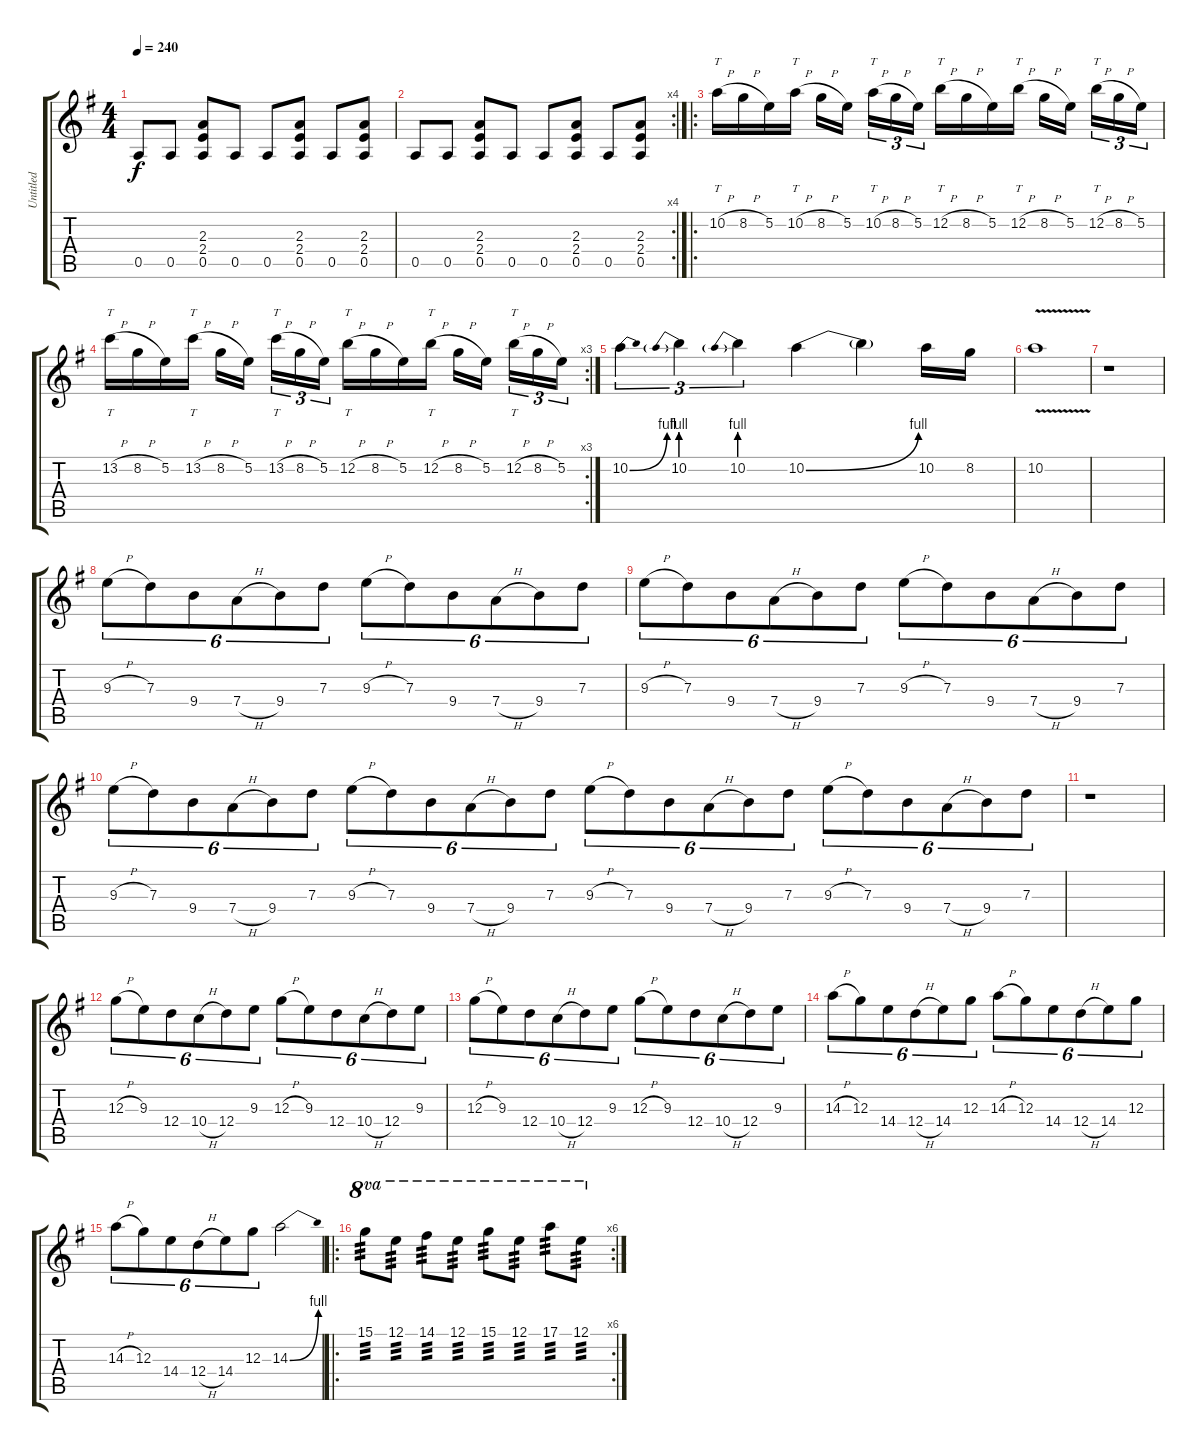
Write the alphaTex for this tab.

\track ("Untitled" "Untitled") {instrument distortionguitar}
\staff {score tabs}
\tuning (E4 B3 G3 D3 A2 E2) {hide}
\ts (4 4)
\tempo 240
\clef g2
\ks g
0.5.8{dy f} 0.5.8 (2.3 2.4 0.5).8 0.5.8 0.5.8 (2.3 2.4 0.5).8 0.5.8 (2.3 2.4 0.5).8 |
\rc 4
0.5.8 0.5.8 (2.3 2.4 0.5).8 0.5.8 0.5.8 (2.3 2.4 0.5).8 0.5.8 (2.3 2.4 0.5).8 |
\ro
10.2{h}.16{tt} 8.2{h}.16 5.2.16 10.2{h}.16{tt} 8.2{h}.16 5.2.16{beam splitsecondary} 10.2{h}.16{tt tu (3 2)} 8.2{h}.16{tu (3 2)} 5.2.16{tu (3 2)} 12.2{h}.16{tt} 8.2{h}.16 5.2.16 12.2{h}.16{tt} 8.2{h}.16 5.2.16{beam splitsecondary} 12.2{h}.16{tt tu (3 2)} 8.2{h}.16{tu (3 2)} 5.2.16{tu (3 2)} |
\rc 3
13.2{h}.16{tt} 8.2{h}.16 5.2.16 13.2{h}.16{tt} 8.2{h}.16 5.2.16{beam splitsecondary} 13.2{h}.16{tt tu (3 2)} 8.2{h}.16{tu (3 2)} 5.2.16{tu (3 2)} 12.2{h}.16{tt} 8.2{h}.16 5.2.16 12.2{h}.16{tt} 8.2{h}.16 5.2.16{beam splitsecondary} 12.2{h}.16{tt tu (3 2)} 8.2{h}.16{tu (3 2)} 5.2.16{tu (3 2)} |
10.2{be (bend 0 0 60 4)}.4{tu (3 2)} 10.2{be (prebend 0 4 60 4)}.4{tu (3 2)} 10.2{be (prebend 0 4 60 4)}.4{tu (3 2)} 10.2{be (bend 0 0 60 4)}.4 10.2{t}.4 10.2{be (hold 40 0 60 0)}.16 8.2.16 |
10.2{v}.1 |
r.1 |
9.3{h}.8{tu (6 4)} 7.3.8{tu (6 4)} 9.4.8{tu (6 4)} 7.4{h}.8{tu (6 4)} 9.4.8{tu (6 4)} 7.3.8{tu (6 4)} 9.3{h}.8{tu (6 4)} 7.3.8{tu (6 4)} 9.4.8{tu (6 4)} 7.4{h}.8{tu (6 4)} 9.4.8{tu (6 4)} 7.3.8{tu (6 4)} |
9.3{h}.8{tu (6 4)} 7.3.8{tu (6 4)} 9.4.8{tu (6 4)} 7.4{h}.8{tu (6 4)} 9.4.8{tu (6 4)} 7.3.8{tu (6 4)} 9.3{h}.8{tu (6 4)} 7.3.8{tu (6 4)} 9.4.8{tu (6 4)} 7.4{h}.8{tu (6 4)} 9.4.8{tu (6 4)} 7.3.8{tu (6 4)} |
9.3{h}.8{tu (6 4)} 7.3.8{tu (6 4)} 9.4.8{tu (6 4)} 7.4{h}.8{tu (6 4)} 9.4.8{tu (6 4)} 7.3.8{tu (6 4)} 9.3{h}.8{tu (6 4)} 7.3.8{tu (6 4)} 9.4.8{tu (6 4)} 7.4{h}.8{tu (6 4)} 9.4.8{tu (6 4)} 7.3.8{tu (6 4)} 9.3{h}.8{tu (6 4)} 7.3.8{tu (6 4)} 9.4.8{tu (6 4)} 7.4{h}.8{tu (6 4)} 9.4.8{tu (6 4)} 7.3.8{tu (6 4)} 9.3{h}.8{tu (6 4)} 7.3.8{tu (6 4)} 9.4.8{tu (6 4)} 7.4{h}.8{tu (6 4)} 9.4.8{tu (6 4)} 7.3.8{tu (6 4)} |
r.1 |
12.3{h}.8{tu (6 4)} 9.3.8{tu (6 4)} 12.4.8{tu (6 4)} 10.4{h}.8{tu (6 4)} 12.4.8{tu (6 4)} 9.3.8{tu (6 4)} 12.3{h}.8{tu (6 4)} 9.3.8{tu (6 4)} 12.4.8{tu (6 4)} 10.4{h}.8{tu (6 4)} 12.4.8{tu (6 4)} 9.3.8{tu (6 4)} |
12.3{h}.8{tu (6 4)} 9.3.8{tu (6 4)} 12.4.8{tu (6 4)} 10.4{h}.8{tu (6 4)} 12.4.8{tu (6 4)} 9.3.8{tu (6 4)} 12.3{h}.8{tu (6 4)} 9.3.8{tu (6 4)} 12.4.8{tu (6 4)} 10.4{h}.8{tu (6 4)} 12.4.8{tu (6 4)} 9.3.8{tu (6 4)} |
14.3{h}.8{tu (6 4)} 12.3.8{tu (6 4)} 14.4.8{tu (6 4)} 12.4{h}.8{tu (6 4)} 14.4.8{tu (6 4)} 12.3.8{tu (6 4)} 14.3{h}.8{tu (6 4)} 12.3.8{tu (6 4)} 14.4.8{tu (6 4)} 12.4{h}.8{tu (6 4)} 14.4.8{tu (6 4)} 12.3.8{tu (6 4)} |
14.3{h}.8{tu (6 4)} 12.3.8{tu (6 4)} 14.4.8{tu (6 4)} 12.4{h}.8{tu (6 4)} 14.4.8{tu (6 4)} 12.3.8{tu (6 4)} 14.3{be (bend 0 0 60 4)}.2 |
\ro
\rc 6
15.1.8{ot 8va tp 3} 12.1.8{ot 8va tp 3} 14.1.8{ot 8va tp 3} 12.1.8{ot 8va tp 3} 15.1.8{ot 8va tp 3} 12.1.8{ot 8va tp 3} 17.1.8{ot 8va tp 3} 12.1.8{ot 8va tp 3}
